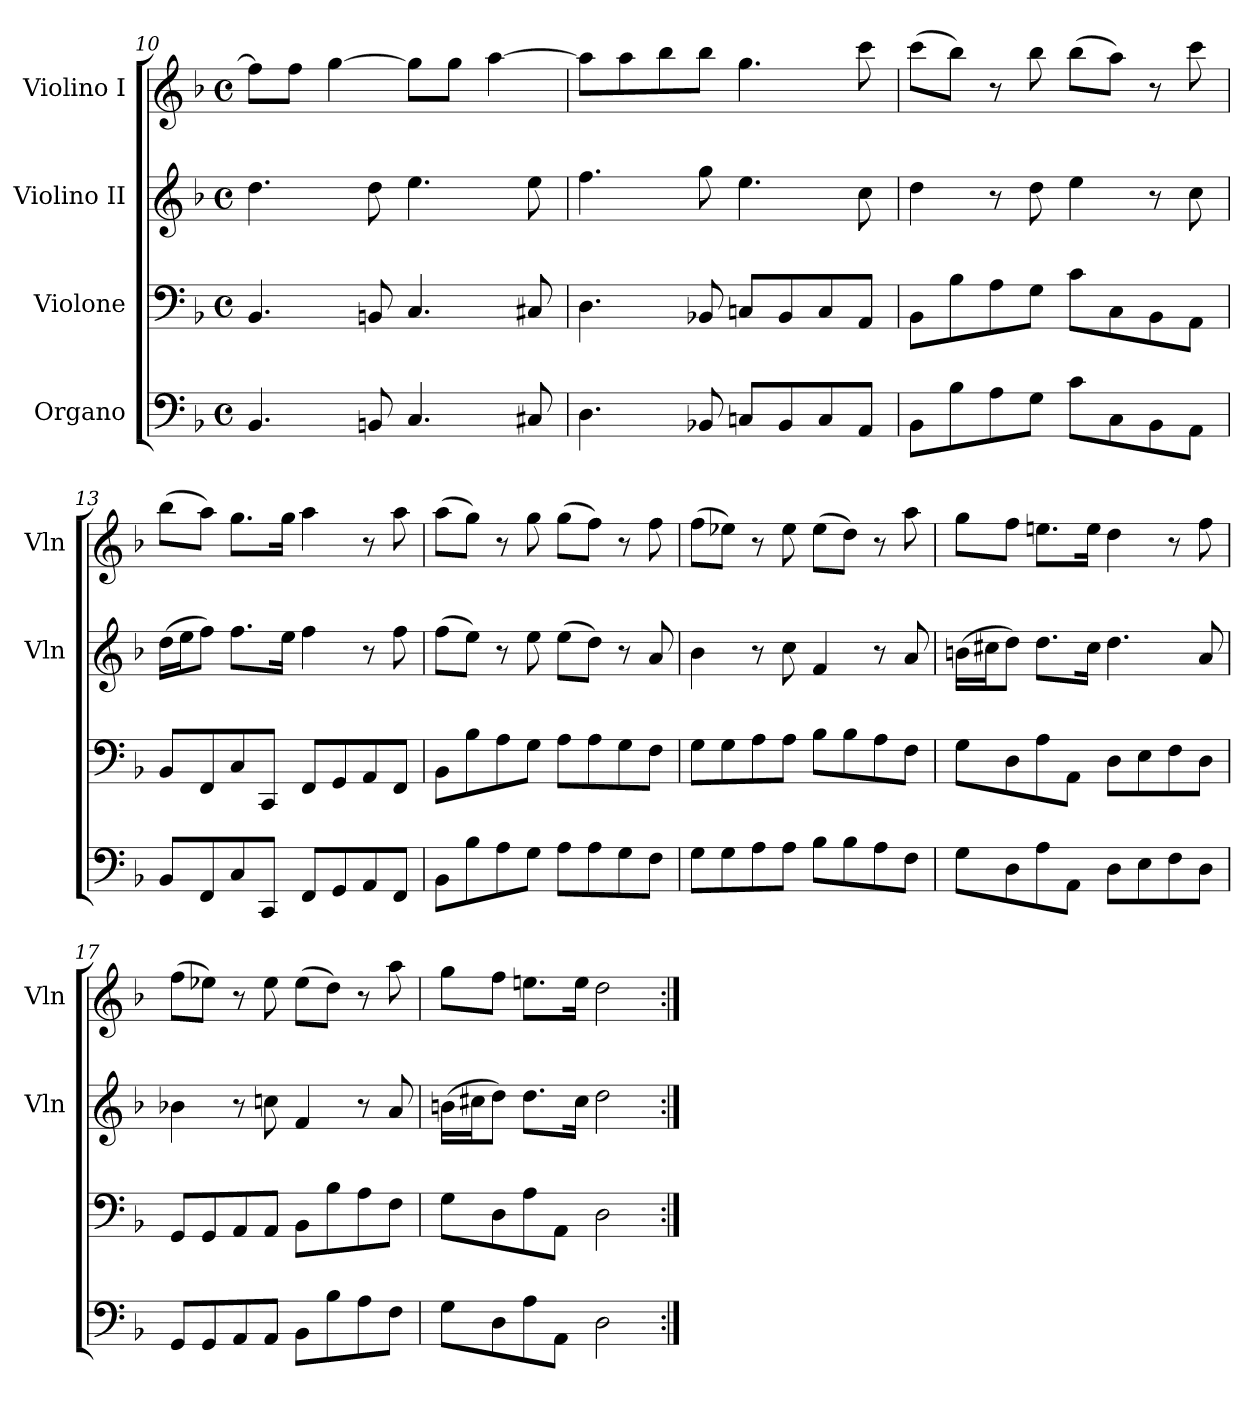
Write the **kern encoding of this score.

**kern	**kern	**kern	**kern
*part4	*part3	*part2	*part1
*staff4	*staff3	*staff2	*staff1
*I"Organo	*I"Violone	*I"Violino II	*I"Violino I
*	*	*I'Vln	*I'Vln
*clefF4	*clefF4	*clefG2	*clefG2
*k[b-]	*k[b-]	*k[b-]	*k[b-]
*d:	*d:	*d:	*d:
*M4/4	*M4/4	*M4/4	*M4/4
*met(c)	*met(c)	*met(c)	*met(c)
=10	=10	=10	=10
4.BB-	4.BB-	4.dd	8ffL]
.	.	.	8ffJ
.	.	.	[4gg
8BBn	8BBn	8dd	.
4.C	4.C	4.ee	8ggL]
.	.	.	8ggJ
.	.	.	[4aa
8C#X	8C#X	8ee	.
=11	=11	=11	=11
4.D	4.D	4.ff	8aaL]
.	.	.	8aa
.	.	.	8bb-
8BB-X	8BB-X	8gg	8bb-J
8CnL	8CnL	4.ee	4.gg
8BB-	8BB-	.	.
8C	8C	.	.
8AAJ	8AAJ	8cc	8ccc
=12	=12	=12	=12
8BB-L	8BB-L	4dd	(8cccL
8B-	8B-	.	8bb-J)
8A	8A	8r	8r
8GJ	8GJ	8dd	8bb-
8cL	8cL	4ee	(8bb-L
8C	8C	.	8aaJ)
8BB-	8BB-	8r	8r
8AAJ	8AAJ	8cc	8ccc
=13	=13	=13	=13
8BB-L	8BB-L	(16ddLL	(8bb-L
.	.	16eeJ	.
8FF	8FF	8ffJ)	8aaJ)
8C	8C	8.ffL	8.ggL
8CCJ	8CCJ	.	.
.	.	16eeJk	16ggJk
8FFL	8FFL	4ff	4aa
8GG	8GG	.	.
8AA	8AA	8r	8r
8FFJ	8FFJ	8ff	8aa
=14	=14	=14	=14
8BB-L	8BB-L	(8ffL	(8aaL
8B-	8B-	8eeJ)	8ggJ)
8A	8A	8r	8r
8GJ	8GJ	8ee	8gg
8AL	8AL	(8eeL	(8ggL
8A	8A	8ddJ)	8ffJ)
8G	8G	8r	8r
8FJ	8FJ	8a	8ff
=15	=15	=15	=15
8GL	8GL	4b-	(8ffL
8G	8G	.	8ee-XJ)
8A	8A	8r	8r
8AJ	8AJ	8cc	8ee-
8B-L	8B-L	4f	(8ee-L
8B-	8B-	.	8ddJ)
8A	8A	8r	8r
8FJ	8FJ	8a	8aa
=16	=16	=16	=16
8GL	8GL	(16bnLL	8ggL
.	.	16cc#XJ	.
8D	8D	8ddJ)	8ffJ
8A	8A	8.ddL	8.eenL
8AAJ	8AAJ	.	.
.	.	16cc#Jk	16eeJk
8DL	8DL	4.dd	4dd
8E	8E	.	.
8F	8F	.	8r
8DJ	8DJ	8a	8ff
=17	=17	=17	=17
8GGL	8GGL	4b-X	(8ffL
8GG	8GG	.	8ee-XJ)
8AA	8AA	8r	8r
8AAJ	8AAJ	8ccn	8ee-
8BB-L	8BB-L	4f	(8ee-L
8B-	8B-	.	8ddJ)
8A	8A	8r	8r
8FJ	8FJ	8a	8aa
=18	=18	=18	=18
8GL	8GL	(16bnLL	8ggL
.	.	16cc#XJ	.
8D	8D	8ddJ)	8ffJ
8A	8A	8.ddL	8.eenL
8AAJ	8AAJ	.	.
.	.	16cc#Jk	16eeJk
2D	2D	2dd	2dd
=:|!	=:|!	=:|!	=:|!
*-	*-	*-	*-
